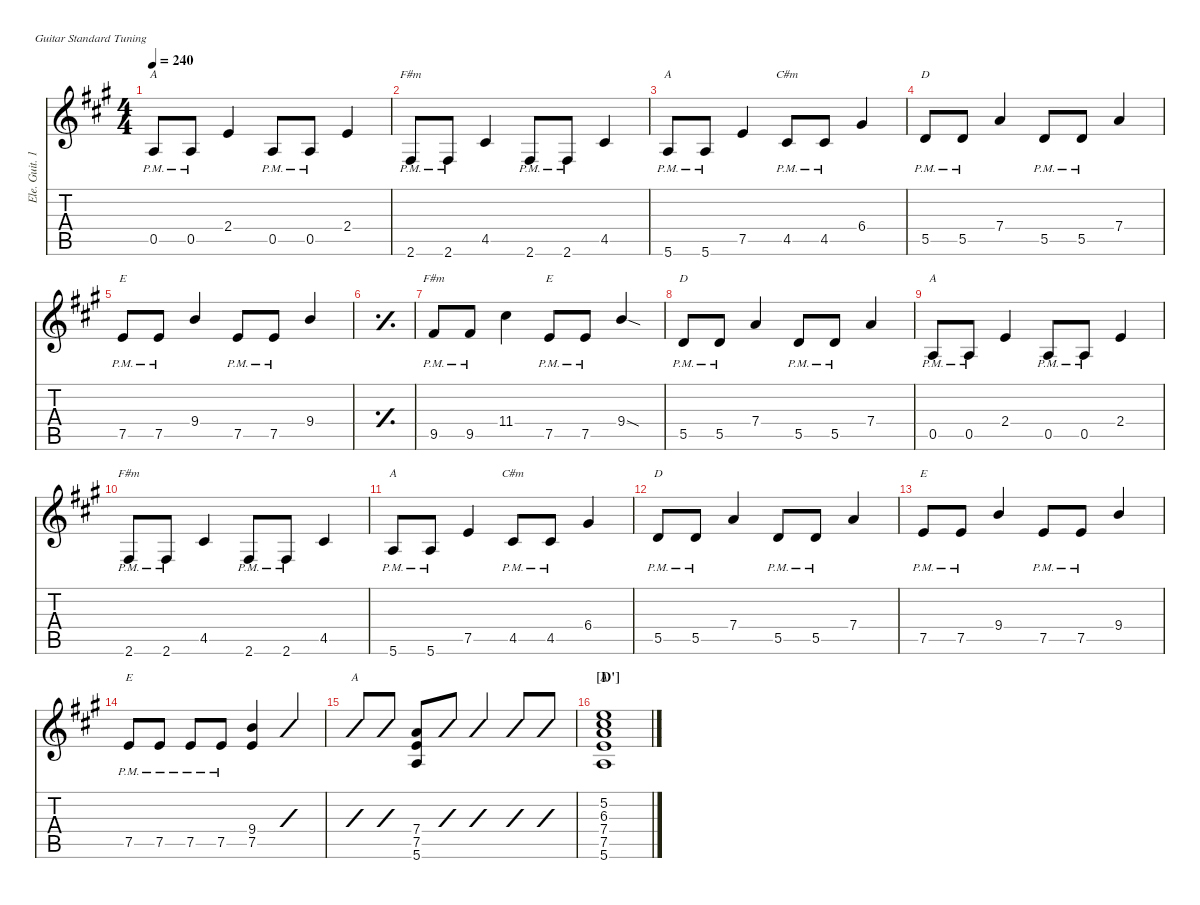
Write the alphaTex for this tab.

\defaultSystemsLayout 4
\hideDynamics
\bracketExtendMode nobrackets
\otherSystemsTrackNameOrientation horizontal
\track ("Ele. Guit. 1" "Ele. Guit. 1") {defaultSystemsLayout 4 instrument distortionguitar}
\staff {score tabs}
\tuning (E4 B3 G3 D3 A2 E2)
\chord ("F#m" x x x x x 2) {showdiagram false showfingering false}
\chord ("C#m" x x x x 4 x) {showdiagram false showfingering false}
\chord ("D" x x x x 5 x) {showdiagram false showfingering false}
\chord ("A" x x x x 0 x) {showdiagram false showfingering false}
\chord ("E" x x x x 7 x) {firstfret 7 showdiagram false showfingering false}
\chord ("F#m" x x x x 9 x) {firstfret 9 showdiagram false showfingering false}
\chord ("A" x x x x x 5) {showdiagram false showfingering false}
\chord ("A" x x x x x x)
\chord ("A" 0 2 2 2 0 x) {showdiagram false showfingering false}
\ts (4 4)
\tempo 240
\clef g2
\scale
0.938053
\ks a
0.5{pm acc forcenatural}.8{ch "A" dy f beam Up} 0.5{pm acc forcenatural}.8{beam Up} 2.4{acc forcenatural}.4{beam Up} 0.5{pm acc forcenatural}.8{beam Up} 0.5{pm acc forcenatural}.8{beam Up} 2.4{acc forcenatural}.4{beam Up} |
\scale
0.938053 2.6{pm acc #}.8{ch "F#m" beam Up} 2.6{pm acc #}.8{beam Up} 4.5{acc #}.4{beam Up} 2.6{pm acc #}.8{beam Up} 2.6{pm acc #}.8{beam Up} 4.5{acc #}.4{beam Up} |
\scale
0.938053 5.6{pm acc forcenatural}.8{ch "A" beam Up} 5.6{pm acc forcenatural}.8{beam Up} 7.5{acc forcenatural}.4{beam Up} 4.5{pm acc #}.8{ch "C#m" beam Up} 4.5{pm acc #}.8{beam Up} 6.4{acc #}.4{beam Up} |
\scale
1.18584 5.5{pm acc forcenatural}.8{ch "D" beam Up} 5.5{pm acc forcenatural}.8{beam Up} 7.4{acc forcenatural}.4{beam Up} 5.5{pm acc forcenatural}.8{beam Up} 5.5{pm acc forcenatural}.8{beam Up} 7.4{acc forcenatural}.4{beam Up} |
\scale
0.938053 7.5{pm acc forcenatural}.8{ch "E" beam Up} 7.5{pm acc forcenatural}.8{beam Up} 9.4{acc forcenatural}.4{beam Up} 7.5{pm acc forcenatural}.8{beam Up} 7.5{pm acc forcenatural}.8{beam Up} 9.4{acc forcenatural}.4{beam Up} |
\simile simple
\scale
0.938053 |
\simile none
\scale
0.938053 9.5{pm acc #}.8{ch "F#m" beam Up} 9.5{pm acc #}.8{beam Up} 11.4{acc #}.4{beam Down} 7.5{pm acc forcenatural}.8{ch "E" beam Up} 7.5{pm acc forcenatural}.8{beam Up} 9.4{sod acc forcenatural}.4{beam Up} |
\scale
1.18979 5.5{pm acc forcenatural}.8{ch "D" beam Up} 5.5{pm acc forcenatural}.8{beam Up} 7.4{acc forcenatural}.4{beam Up} 5.5{pm acc forcenatural}.8{beam Up} 5.5{pm acc forcenatural}.8{beam Up} 7.4{acc forcenatural}.4{beam Up} |
\scale
0.936737 0.5{pm acc forcenatural}.8{ch "A" beam Up} 0.5{pm acc forcenatural}.8{beam Up} 2.4{acc forcenatural}.4{beam Up} 0.5{pm acc forcenatural}.8{beam Up} 0.5{pm acc forcenatural}.8{beam Up} 2.4{acc forcenatural}.4{beam Up} |
\scale
0.936737 2.6{pm acc #}.8{ch "F#m" beam Up} 2.6{pm acc #}.8{beam Up} 4.5{acc #}.4{beam Up} 2.6{pm acc #}.8{beam Up} 2.6{pm acc #}.8{beam Up} 4.5{acc #}.4{beam Up} |
\scale
0.936737 5.6{pm acc forcenatural}.8{ch "A" beam Up} 5.6{pm acc forcenatural}.8{beam Up} 7.5{acc forcenatural}.4{beam Up} 4.5{pm acc #}.8{ch "C#m" beam Up} 4.5{pm acc #}.8{beam Up} 6.4{acc #}.4{beam Up} |
\scale
1.18537 5.5{pm acc forcenatural}.8{ch "D" beam Up} 5.5{pm acc forcenatural}.8{beam Up} 7.4{acc forcenatural}.4{beam Up} 5.5{pm acc forcenatural}.8{beam Up} 5.5{pm acc forcenatural}.8{beam Up} 7.4{acc forcenatural}.4{beam Up} |
\scale
0.932316 7.5{pm acc forcenatural}.8{ch "E" beam Up} 7.5{pm acc forcenatural}.8{beam Up} 9.4{acc forcenatural}.4{beam Up} 7.5{pm acc forcenatural}.8{beam Up} 7.5{pm acc forcenatural}.8{beam Up} 9.4{acc forcenatural}.4{beam Up} |
\scale
0.932316 7.5{pm acc forcenatural}.8{ch "E" beam Up} 7.5{pm acc forcenatural}.8{beam Up} 7.5{pm acc forcenatural}.8{beam Up} 7.5{pm acc forcenatural}.8{beam Up} (7.5{acc forcenatural} 9.4{acc forcenatural}).4{beam Up} (9.4{acc forcenatural} 7.5{acc forcenatural}).4{slashed beam Up} |
\scale
0.95 (5.6{x acc forcenatural} 7.5{x acc forcenatural} 7.4{x acc forcenatural}).8{ch "A" slashed beam Up} (5.6{x acc forcenatural} 7.5{x acc forcenatural} 7.4{x acc forcenatural}).8{slashed beam Up} (7.5{acc forcenatural} 5.6{acc forcenatural} 7.4{acc forcenatural}).8{beam Up} (7.5{x acc forcenatural} 5.6{x acc forcenatural} 7.4{x acc forcenatural}).8{slashed beam Up} (7.5{acc forcenatural} 5.6{acc forcenatural} 7.4{acc forcenatural}).4{slashed beam Up} (7.5{acc forcenatural} 5.6{acc forcenatural} 7.4{acc forcenatural}).8{slashed beam Up} (7.5{acc forcenatural} 5.6{acc forcenatural} 7.4{acc forcenatural}).8{slashed beam Up} |
\section ("D'" "")
\scale
1.18979 (7.5{acc forcenatural} 7.4{acc forcenatural} 6.3{acc #} 5.2{acc forcenatural} 5.6{acc forcenatural}).1{ch "A" beam Up}
